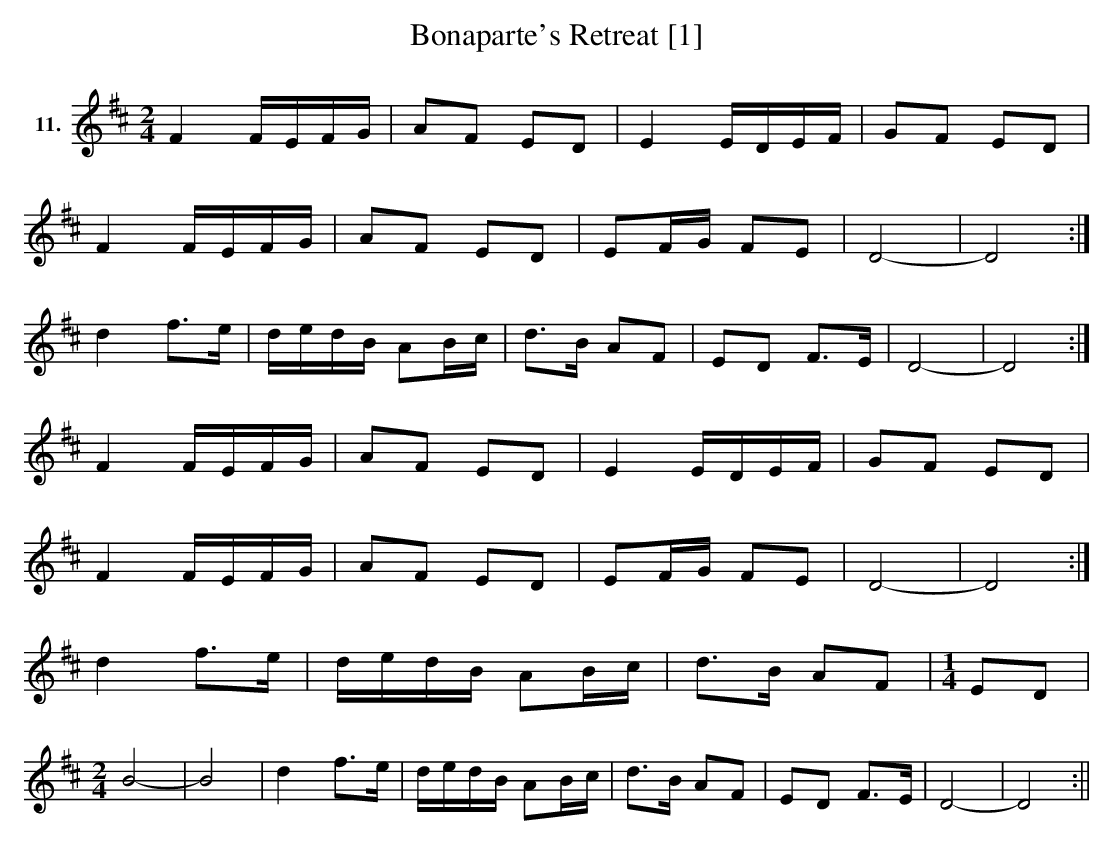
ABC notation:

X:1
T:Bonaparte's Retreat [1]
M:2/4
L:1/8
K:D
V:1 clef=treble name="11."
[V:1] F2 F/E/F/G/ | AF ED | E2    E/D/E/F/ | GF ED |
F2 F/E/F/G/ | AF ED | EF/G/ FE       | D4- | D4 :|
d2 f>e | d/e/d/B/ AB/c/ | d>B AF | ED F>E | D4- | D4 :|
F2 F/E/F/G/ | AF ED | E2    E/D/E/F/ | GF ED |
F2 F/E/F/G/ | AF ED | EF/G/ FE       | D4- | D4 :|
d2 f>e | d/e/d/B/ AB/c/ | d>B AF|\
M:1/4
ED|
M:2/4
B4- | B4 | d2 f>e | d/e/d/B/ AB/c/ | d>B AF | ED F>E | D4- | D4 :||
